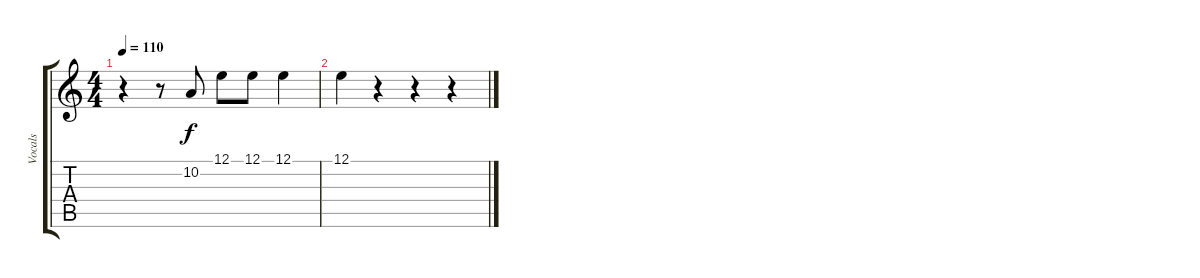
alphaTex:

\track ("Vocals" "Vocals") {instrument altosax}
\staff {score tabs}
\tuning (E4 B3 G3 D3 A2 E2) {hide}
\ts (4 4)
\tempo 110
\clef g2
\ks c
r.4{dy f} r.8 10.2.8 12.1.8 12.1.8 12.1.4 |
12.1.4 r.4 r.4 r.4
